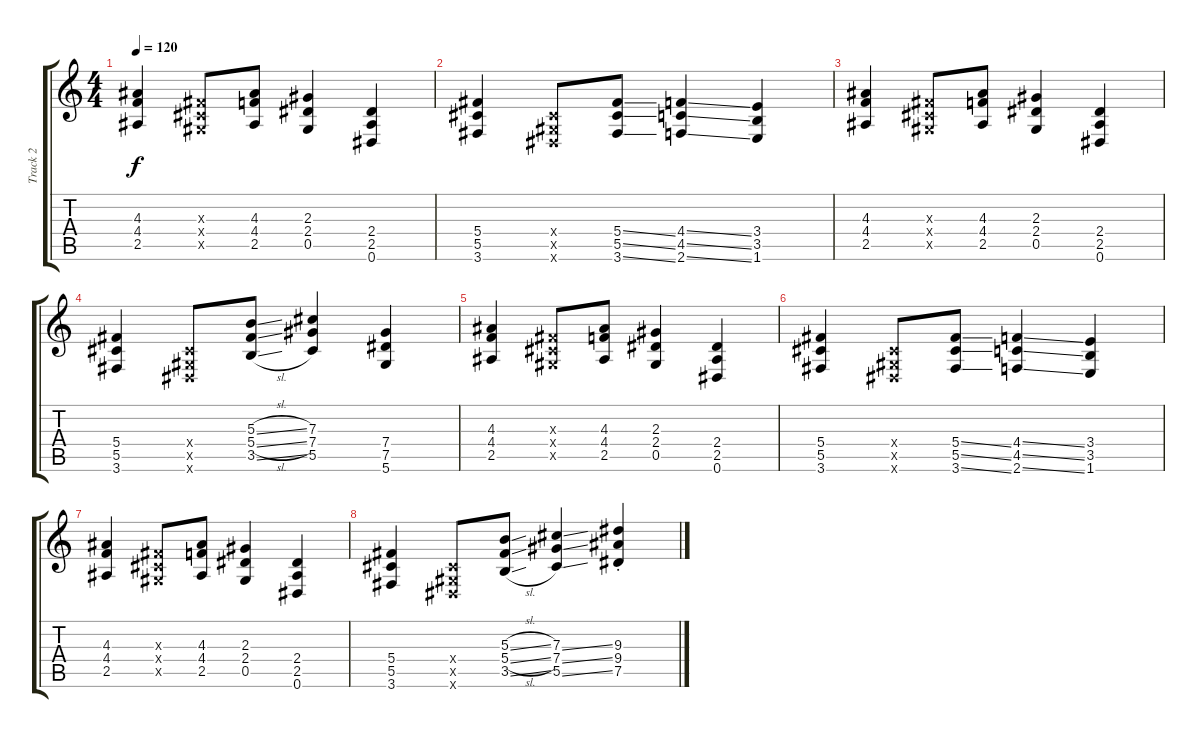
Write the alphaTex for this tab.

\track ("Track 2" "Track 2") {instrument distortionguitar}
\staff {score tabs}
\tuning (Eb4 Bb3 Gb3 Db3 Ab2 Eb2) {hide}
\ts (4 4)
\tempo 120
\clef g2
\ks c
(4.3 4.4 2.5).4{dy f} (0.3{x} 0.4{x} 0.5{x}).8 (4.3 4.4 2.5).8 (2.3 2.4 0.5).4 (2.4 2.5 0.6).4 |
(5.4 5.5 3.6).4 (0.4{x} 0.5{x} 0.6{x}).8 (5.4{ss} 5.5{ss} 3.6{ss}).8 (4.4{ss} 4.5{ss} 2.6{ss}).4 (3.4 3.5 1.6).4 |
(4.3 4.4 2.5).4 (0.3{x} 0.4{x} 0.5{x}).8 (4.3 4.4 2.5).8 (2.3 2.4 0.5).4 (2.4 2.5 0.6).4 |
(5.4 5.5 3.6).4 (0.4{x} 0.5{x} 0.6{x}).8 (5.3{sl} 5.4{sl} 3.5{sl}).8 (7.3 7.4 5.5).4 (7.4 7.5 5.6).4 |
(4.3 4.4 2.5).4 (0.3{x} 0.4{x} 0.5{x}).8 (4.3 4.4 2.5).8 (2.3 2.4 0.5).4 (2.4 2.5 0.6).4 |
(5.4 5.5 3.6).4 (0.4{x} 0.5{x} 0.6{x}).8 (5.4{ss} 5.5{ss} 3.6{ss}).8 (4.4{ss} 4.5{ss} 2.6{ss}).4 (3.4 3.5 1.6).4 |
(4.3 4.4 2.5).4 (0.3{x} 0.4{x} 0.5{x}).8 (4.3 4.4 2.5).8 (2.3 2.4 0.5).4 (2.4 2.5 0.6).4 |
(5.4 5.5 3.6).4 (0.4{x} 0.5{x} 0.6{x}).8 (5.3{sl} 5.4{sl} 3.5{sl}).8 (7.3{ss} 7.4{ss} 5.5{ss}).4 (9.3{st} 9.4{st} 7.5{st}).4
